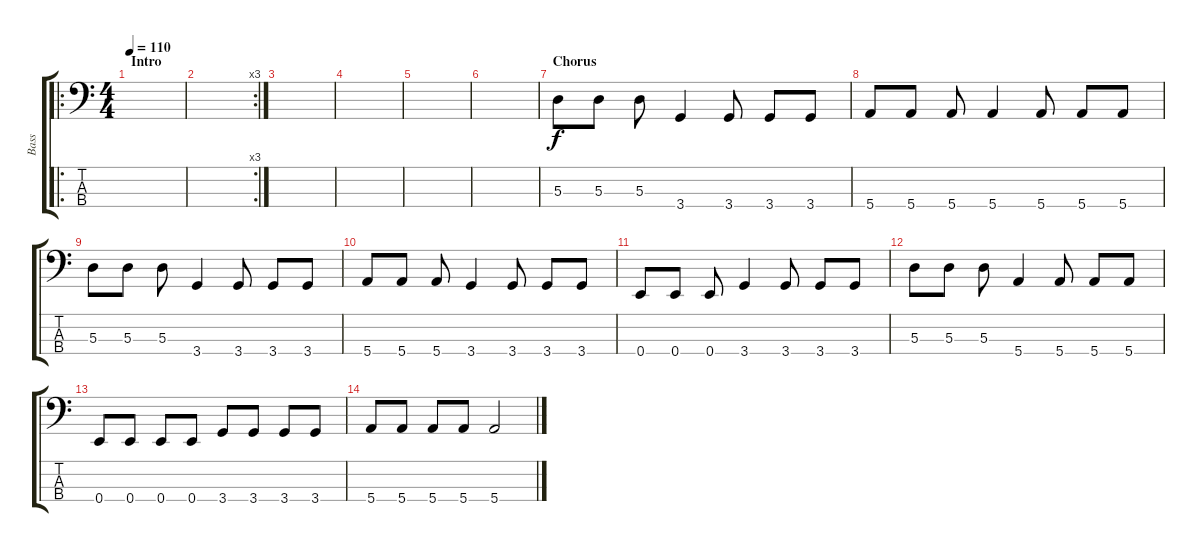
\track ("Bass" "Bass") {instrument electricbassfinger}
\staff {score tabs}
\tuning (G2 D2 A1 E1) {hide}
\ro
\ts (4 4)
\section ("" "Intro")
\tempo 110
\clef f4
\ks c
|
\rc 3
|
|
|
|
|
\section ("" "Chorus")
5.3.8 5.3.8 5.3.8 3.4.4 3.4.8 3.4.8 3.4.8 |
5.4.8 5.4.8 5.4.8 5.4.4 5.4.8 5.4.8 5.4.8 |
5.3.8 5.3.8 5.3.8 3.4.4 3.4.8 3.4.8 3.4.8 |
5.4.8 5.4.8 5.4.8 3.4.4 3.4.8 3.4.8 3.4.8 |
0.4.8 0.4.8 0.4.8 3.4.4 3.4.8 3.4.8 3.4.8 |
5.3.8 5.3.8 5.3.8 5.4.4 5.4.8 5.4.8 5.4.8 |
0.4.8 0.4.8 0.4.8 0.4.8 3.4.8 3.4.8 3.4.8 3.4.8 |
5.4.8 5.4.8 5.4.8 5.4.8 5.4.2
